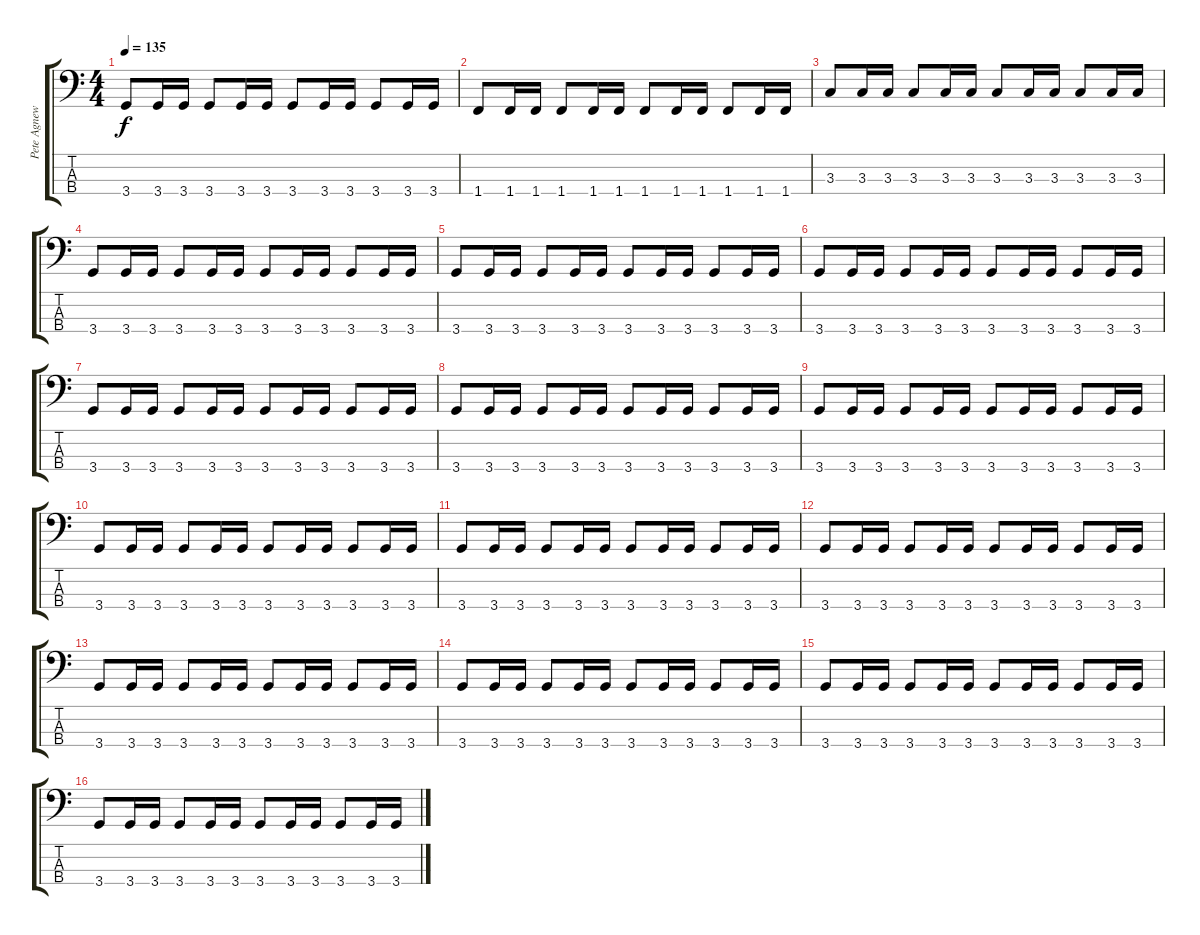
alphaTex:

\track ("Pete Agnew (bass)" "Pete Agnew") {instrument electricbasspick}
\staff {score tabs}
\tuning (G2 D2 A1 E1) {hide}
\ts (4 4)
\tempo 135
\clef f4
\ks c
3.4.8{dy f} 3.4.16 3.4.16 3.4.8 3.4.16 3.4.16 3.4.8 3.4.16 3.4.16 3.4.8 3.4.16 3.4.16 |
1.4.8 1.4.16 1.4.16 1.4.8 1.4.16 1.4.16 1.4.8 1.4.16 1.4.16 1.4.8 1.4.16 1.4.16 |
3.3.8 3.3.16 3.3.16 3.3.8 3.3.16 3.3.16 3.3.8 3.3.16 3.3.16 3.3.8 3.3.16 3.3.16 |
3.4.8 3.4.16 3.4.16 3.4.8 3.4.16 3.4.16 3.4.8 3.4.16 3.4.16 3.4.8 3.4.16 3.4.16 |
3.4.8 3.4.16 3.4.16 3.4.8 3.4.16 3.4.16 3.4.8 3.4.16 3.4.16 3.4.8 3.4.16 3.4.16 |
3.4.8 3.4.16 3.4.16 3.4.8 3.4.16 3.4.16 3.4.8 3.4.16 3.4.16 3.4.8 3.4.16 3.4.16 |
3.4.8 3.4.16 3.4.16 3.4.8 3.4.16 3.4.16 3.4.8 3.4.16 3.4.16 3.4.8 3.4.16 3.4.16 |
3.4.8 3.4.16 3.4.16 3.4.8 3.4.16 3.4.16 3.4.8 3.4.16 3.4.16 3.4.8 3.4.16 3.4.16 |
3.4.8 3.4.16 3.4.16 3.4.8 3.4.16 3.4.16 3.4.8 3.4.16 3.4.16 3.4.8 3.4.16 3.4.16 |
3.4.8 3.4.16 3.4.16 3.4.8 3.4.16 3.4.16 3.4.8 3.4.16 3.4.16 3.4.8 3.4.16 3.4.16 |
3.4.8 3.4.16 3.4.16 3.4.8 3.4.16 3.4.16 3.4.8 3.4.16 3.4.16 3.4.8 3.4.16 3.4.16 |
3.4.8 3.4.16 3.4.16 3.4.8 3.4.16 3.4.16 3.4.8 3.4.16 3.4.16 3.4.8 3.4.16 3.4.16 |
3.4.8 3.4.16 3.4.16 3.4.8 3.4.16 3.4.16 3.4.8 3.4.16 3.4.16 3.4.8 3.4.16 3.4.16 |
3.4.8 3.4.16 3.4.16 3.4.8 3.4.16 3.4.16 3.4.8 3.4.16 3.4.16 3.4.8 3.4.16 3.4.16 |
3.4.8 3.4.16 3.4.16 3.4.8 3.4.16 3.4.16 3.4.8 3.4.16 3.4.16 3.4.8 3.4.16 3.4.16 |
3.4.8 3.4.16 3.4.16 3.4.8 3.4.16 3.4.16 3.4.8 3.4.16 3.4.16 3.4.8 3.4.16 3.4.16
